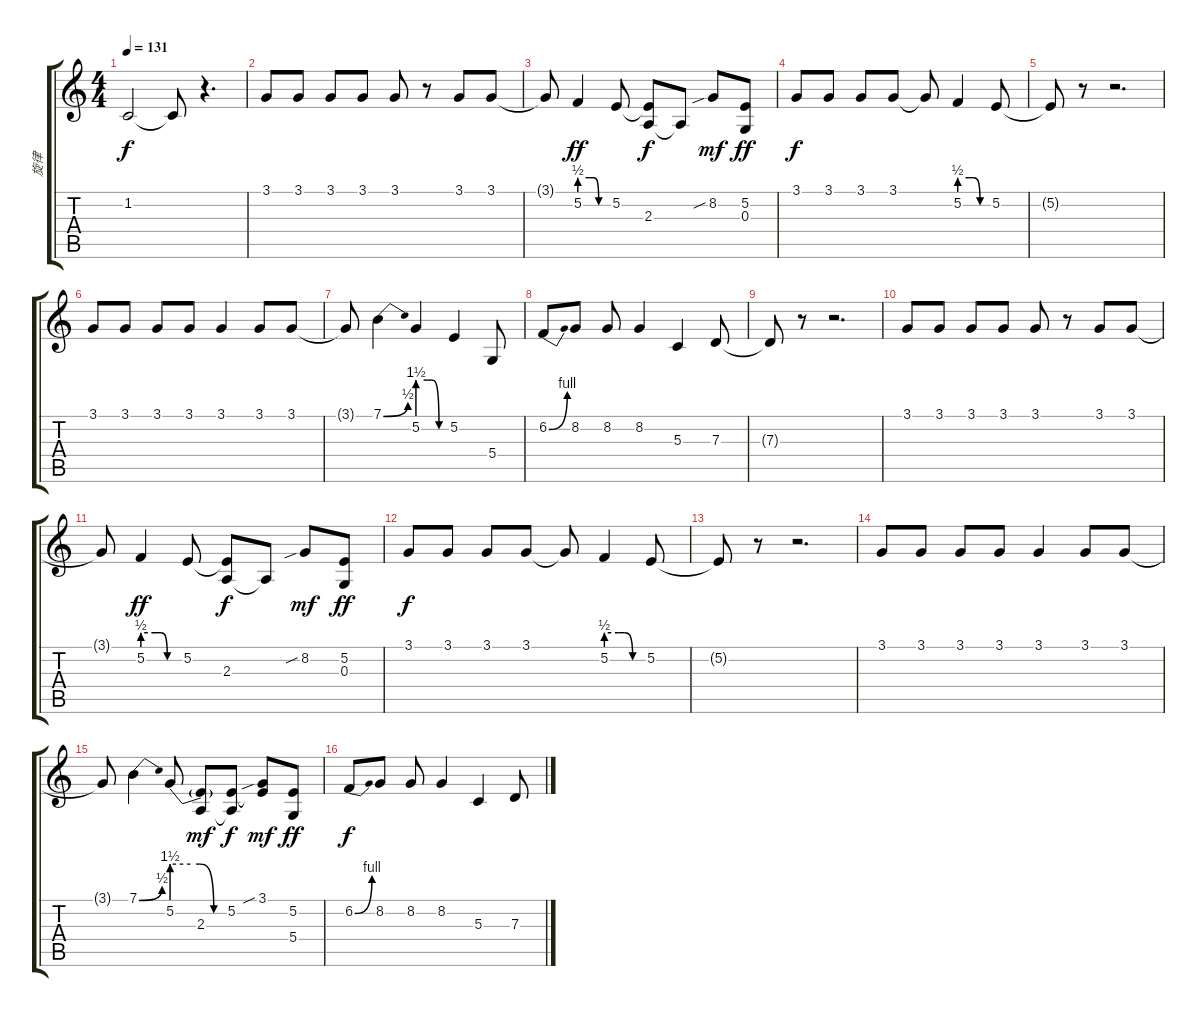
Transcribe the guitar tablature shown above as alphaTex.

\track ("旋律" "旋律") {instrument acousticgrandpiano}
\staff {score tabs}
\tuning (E4 B3 G3 D3 A2 E2) {hide}
\ts (4 4)
\tempo 131
\clef g2
\ks c
1.2{t}.2{dy f} 1.2{t}.8 r.4{d} |
3.1.8 3.1.8 3.1.8 3.1.8 3.1.8 r.8 3.1.8 3.1.8 |
3.1{t}.8 5.2{be (custom 0 2 20 2 30 2 40 0 60 0)}.4{dy ff} 5.2.8 (5.2{t} 2.3).8{dy f} 2.3{t}.8 8.2{sib}.8{dy mf} (5.2 0.3).8{dy ff} |
3.1.8{dy f} 3.1.8 3.1.8 3.1.8 3.1{t}.8 5.2{be (custom 0 2 20 2 30 2 43 0 60 0)}.4 5.2.8 |
5.2{t}.8 r.8 r.2{d} |
3.1.8 3.1.8 3.1.8 3.1.8 3.1.4 3.1.8 3.1.8 |
3.1{t}.8 7.1{be (bend 0 0 60 2)}.4 5.2{be (custom 0 6 20 6 30 6 45 0 60 0)}.4 5.2.4 5.4.8 |
6.2{be (bend 0 0 60 4)}.8 8.2.8 8.2.8 8.2.4 5.3.4 7.3.8 |
7.3{t}.8 r.8 r.2{d} |
3.1.8 3.1.8 3.1.8 3.1.8 3.1.8 r.8 3.1.8 3.1.8 |
3.1{t}.8 5.2{be (custom 0 2 20 2 30 2 40 0 60 0)}.4{dy ff} 5.2.8 (5.2{t} 2.3).8{dy f} 2.3{t}.8 8.2{sib}.8{dy mf} (5.2 0.3).8{dy ff} |
3.1.8{dy f} 3.1.8 3.1.8 3.1.8 3.1{t}.8 5.2{be (custom 0 2 20 2 30 2 43 0 60 0)}.4 5.2.8 |
5.2{t}.8 r.8 r.2{d} |
3.1.8 3.1.8 3.1.8 3.1.8 3.1.4 3.1.8 3.1.8 |
3.1{t}.8 7.1{be (bend 0 0 60 2)}.4 5.2{be (custom 0 6 20 6 30 6 45 0 60 0)}.8 (5.2{t} 2.3).8{dy mf} (5.2 2.3{t}).8{dy f} (3.1{sib} 5.2{t}).8{dy mf} (5.2 5.4).8{dy ff} |
6.2{be (bend 0 0 60 4)}.8{dy f} 8.2.8 8.2.8 8.2.4 5.3.4 7.3.8
